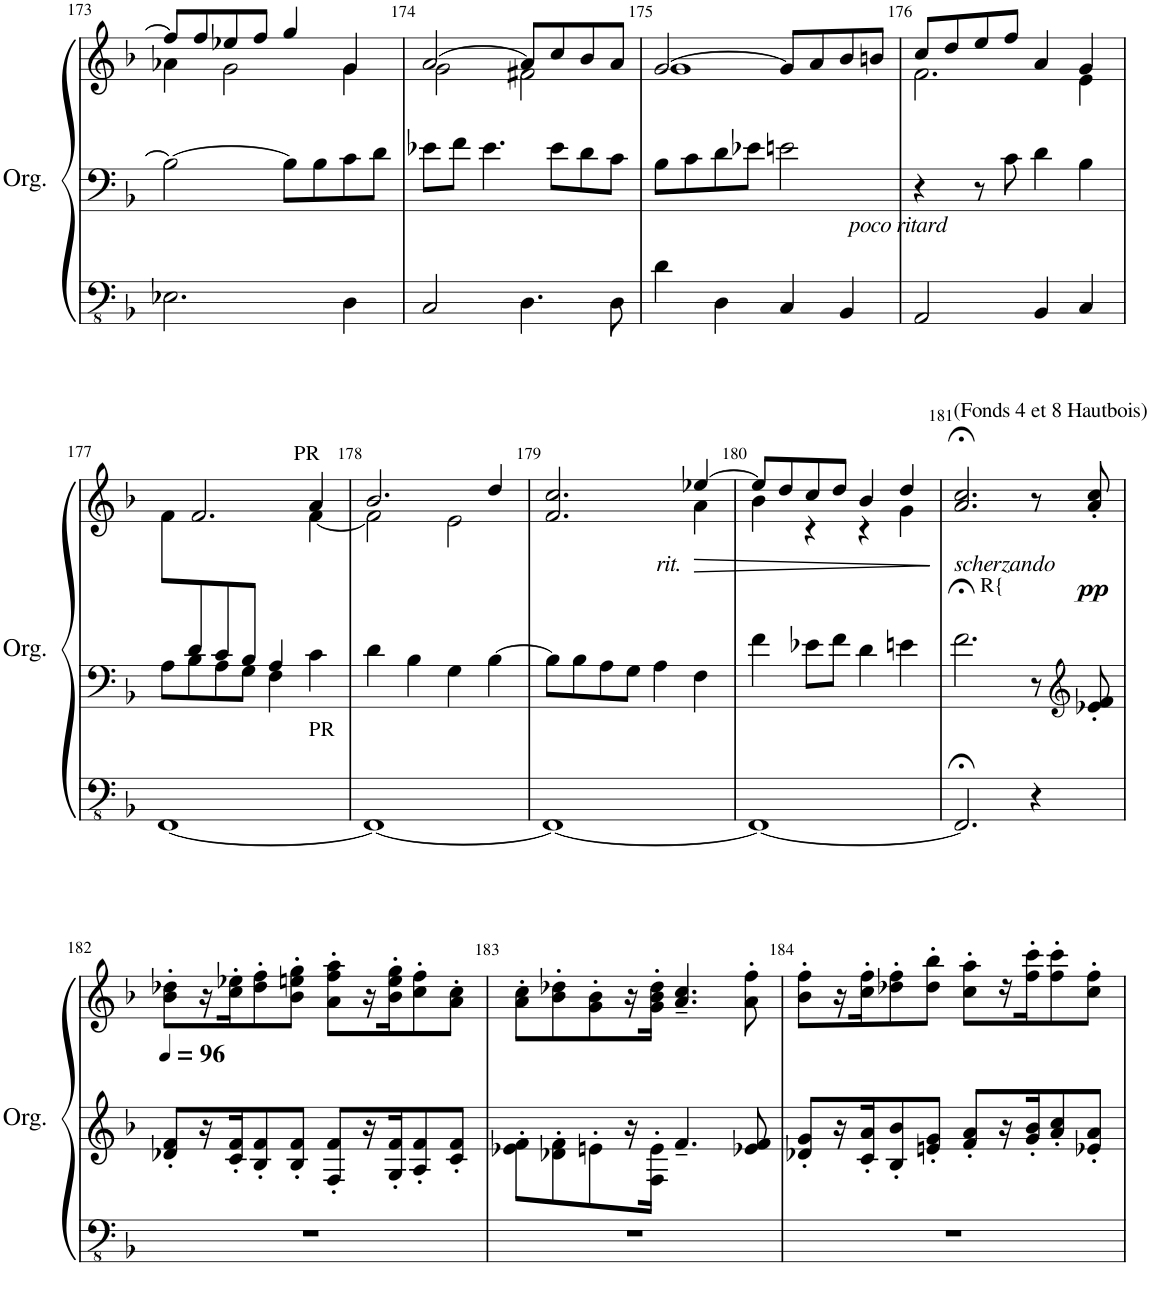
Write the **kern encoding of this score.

**kern	**kern	**kern	**dynam
*part1	*part1	*part1	*part1
*staff3	*staff2	*staff1	*staff1/2/3
*I"Orgue à tuyaux	*	*	*
*I'Org.	*	*	*
!!LO:PB:g=z
*clefFv4	*clefF4	*clefG2	*
*k[b-]	*k[b-]	*k[b-]	*
*M4/4	*M4/4	*M4/4	*
*met(c)	*met(c)	*met(c)	*
=173	=173	=173	=173
*	*	*^	*
2.EE-X\	2B-\_	8ff/L]	4a-X\	.
.	.	8ff/	.	.
.	.	8ee-X/	2g\	.
.	.	8ff/J	.	.
.	8B-\L]	4gg/	.	.
.	8B-\	.	.	.
4DD\	8c\	4g/	4g\	.
.	8d\J	.	.	.
=174	=174	=174	=174	=174
2CC/	8e-X\L	[2a/	2g\	.
.	8f\J	.	.	.
.	4.e-\	.	.	.
4.DD\	.	8a/L]	2f#X\	.
.	8e-\L	8cc/	.	.
.	8d\	8b-/	.	.
8DD\	8c\J	8a/J	.	.
=175	=175	=175	=175	=175
4D\	8B-\L	[2g/	1g	.
.	8c\	.	.	.
4DD\	8d\	.	.	.
.	8e-X\J	.	.	.
!	!LO:TX:b:i:t=poco ritard	!	!	!
4CC/	2en\	8g/L]	.	.
.	.	8a/	.	.
4BBB-/	.	8b-/	.	.
.	.	8bn/J	.	.
=176	=176	=176	=176	=176
2AAA/	4r	8cc/L	2.f\	.
.	.	8dd/	.	.
.	8r	8ee/	.	.
.	8c\	8ff/J	.	.
4BBB-/	4d\	4a/	.	.
4CC/	4B-\	4g/	4e\	.
!!LO:LB:g=z
=177	=177	=177	=177	=177
*	*^	*	*^	*
[1FFF	8ryy	8A\L	2.f/	2.ryy	8f\L	.
.	8d/	8B-\	.	.	2..ryy	.
.	8c/	8A\	.	.	.	.
.	8B-/J	8G\J	.	.	.	.
.	4A/	4F\	.	.	.	.
!	!	!	!LO:TX:a:t=PR	!	!	!
!	!LO:TX:b:t=PR	!	!	!	!	!
.	4c\	4ryy	4a/	[4f\	.	.
*	*v	*v	*	*	*	*
*	*	*	*v	*v	*
=178	=178	=178	=178	=178
1FFF_	4d\	2.b-/	2f\]	.
.	4B-\	.	.	.
.	4G\	.	2e\	.
.	[4B-\	4dd/	.	.
=179	=179	=179	=179	=179
1FFF_	8B-\L]	2.f/ 2.cc/	2.ryy	.
.	8B-\	.	.	.
.	8A\	.	.	.
.	8G\J	.	.	.
.	4A\	.	.	.
!	!	!LO:TX:b:i:t=rit.	!	!
!	!	!	!	!LO:HP:b
.	4F\	[4ee-X/	4a\	>
=180	=180	=180	=180	=180
1FFF_	4f\	8ee-/L]	4b-\	.
.	.	8dd/	.	.
.	8e-X\L	8cc/	4r	.
.	8f\J	8dd/J	.	.
.	4d\	4b-/	4r	.
.	4en\	4dd/	4g\	.
*	*	*v	*v	*
.	.	.	]
=181	=181	=181	=181
!	!	!LO:TX:b:t=R{	!
!	!	!LO:TX:a:t=(Fonds 4 et 8 Hautbois)	!
!	!	!LO:TX:b:i:t=scherzando	!
2.FFF;</]	2.f;<\	2.a/;< 2.cc/;<	.
4r	8r	8r	.
*	*clefG2	*	*
!	!	!	!LO:DY:b
.	8e-X/' 8f/'	8a/' 8cc/'	pp
!!LO:LB:g=z
=182	=182	=182	=182
*	*	*MM96	*
1r	8d-X/' 8f/'L	8b-\' 8dd-X\'L	.
.	16r	16r	.
.	16c/' 16f/'J	16cc\' 16ee-X\'J	.
.	8B-/' 8f/'	8dd-\' 8ff\'	.
.	8B-/' 8f/'J	8b-\' 8een\' 8gg\'J	.
.	8F/' 8f/'L	8a\' 8ff\' 8aa\'L	.
.	16r	16r	.
.	16G/' 16f/'J	16b-\' 16ee\' 16gg\'J	.
.	8A/' 8f/'	8cc\' 8ff\'	.
.	8c/' 8f/'J	8a\' 8cc\'J	.
=183	=183	=183	=183
1r	8e-X\' 8f\'L	8a\' 8cc\'L	.
.	8d-X\' 8f\'	8b-\' 8dd-X\'	.
.	8en'\	8g\' 8b-\'	.
.	16r	16r	.
.	16F\' 16e\'JJ	16g\' 16b-\' 16dd-\'JJ	.
.	4.f~/	4.a/~ 4.cc/~	.
.	8e-X/ 8f/	8a\' 8ff\'	.
=184	=184	=184	=184
1r	8d-X/' 8g/'L	8b-\' 8ff\'L	.
.	16r	16r	.
.	16c/' 16a/'J	16cc\' 16ff\'J	.
.	8B-/' 8b-/'	8dd-X\' 8ff\'	.
.	8en/' 8g/'J	8dd-\' 8bb-\'J	.
.	8f/' 8a/'L	8cc\' 8aa\'L	.
.	16r	16r	.
.	16g/' 16b-/'J	16ff\' 16ccc\'J	.
.	8a/' 8cc/'	8ff\' 8ccc\'	.
.	8e-X/' 8a/'J	8cc\' 8ff\'J	.
=	=	=	=
*-	*-	*-	*-
